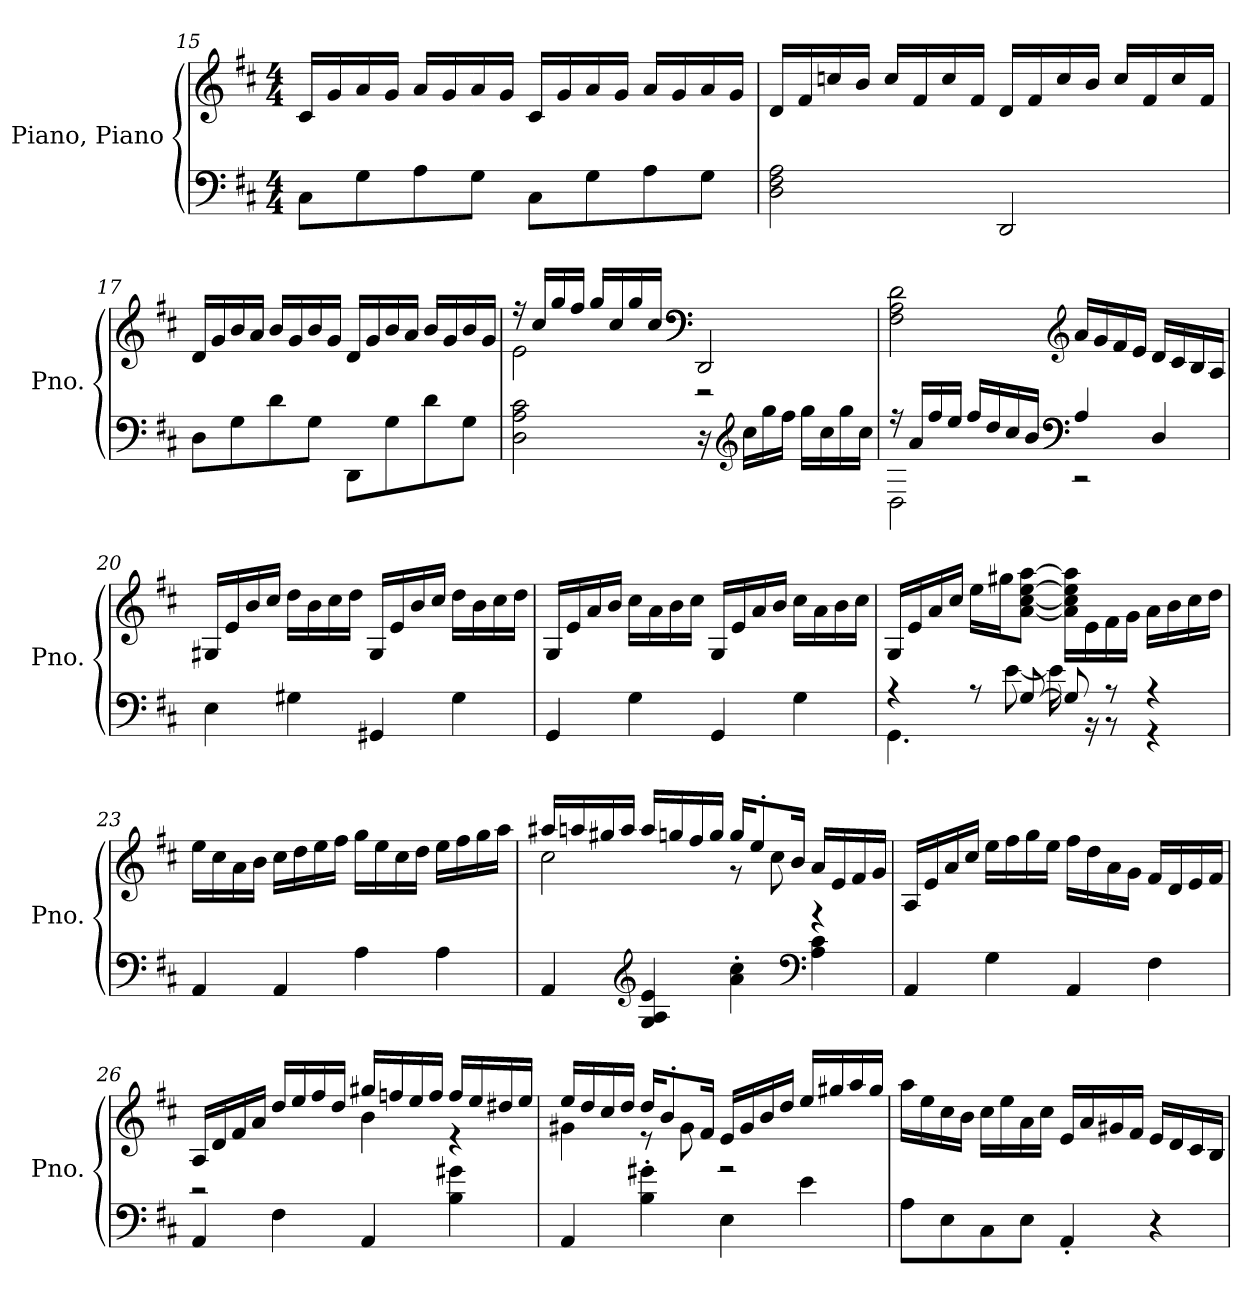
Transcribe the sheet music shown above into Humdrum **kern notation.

**kern	**kern
*part1	*part1
*staff2	*staff1
*I"Piano, Piano	*
*I'Pno.	*
!!LO:LB:g=z
*clefF4	*clefG2
*k[f#c#]	*k[f#c#]
*M4/4	*M4/4
=15	=15
8C#\L	16c#/LL
.	16g/
8G\	16a/
.	16g/JJ
8A\	16a/LL
.	16g/
8G\J	16a/
.	16g/JJ
8C#\L	16c#/LL
.	16g/
8G\	16a/
.	16g/JJ
8A\	16a/LL
.	16g/
8G\J	16a/
.	16g/JJ
=16	=16
2D\ 2F#\ 2A\	16d/LL
.	16f#/
.	16ccn/
.	16b/JJ
.	16cc/LL
.	16f#/
.	16cc/
.	16f#/JJ
2DD/	16d/LL
.	16f#/
.	16cc/
.	16b/JJ
.	16cc/LL
.	16f#/
.	16cc/
.	16f#/JJ
!!LO:LB:g=z
=17	=17
8D\L	16d/LL
.	16g/
8G\	16b/
.	16a/JJ
8d\	16b/LL
.	16g/
8G\J	16b/
.	16g/JJ
8DD\L	16d/LL
.	16g/
8G\	16b/
.	16a/JJ
8d\	16b/LL
.	16g/
8G\J	16b/
.	16g/JJ
=18	=18
*	*^
2D\ 2A\ 2c#\	16r	2e\
.	16cc#/LL	.
.	16gg/	.
.	16ff#/JJ	.
.	16gg/LL	.
.	16cc#/	.
.	16gg/	.
.	16cc#/JJ	.
*	*clefF4	*
16r	2DD/	2r
*clefG2	*	*
16cc#\LL	.	.
16gg\	.	.
16ff#\JJ	.	.
16gg\LL	.	.
16cc#\	.	.
16gg\	.	.
16cc#\JJ	.	.
*	*v	*v
!!LO:LB:g=z
=19	=19
*^	*
16r	2D\	2F#\ 2A\ 2d\
16a/LL	.	.
16ff#/	.	.
16ee/JJ	.	.
16ff#/LL	.	.
16dd/	.	.
16cc#/	.	.
16b/JJ	.	.
*clefF4	*	*clefG2
4A/	2r	16a/LL
.	.	16g/
.	.	16f#/
.	.	16e/JJ
4D/	.	16d/LL
.	.	16c#/
.	.	16B/
.	.	16A/JJ
*v	*v	*
=20	=20
4E\	16G#X/LL
.	16e/
.	16b/
.	16cc#/JJ
4G#X\	16dd\LL
.	16b\
.	16cc#\
.	16dd\JJ
4GG#X/	16G#/LL
.	16e/
.	16b/
.	16cc#/JJ
4G#\	16dd\LL
.	16b\
.	16cc#\
.	16dd\JJ
!!LO:LB:g=z
=21	=21
4GG/	16G/LL
.	16e/
.	16a/
.	16b/JJ
4G\	16cc#\LL
.	16a\
.	16b\
.	16cc#\JJ
4GG/	16G/LL
.	16e/
.	16a/
.	16b/JJ
4G\	16cc#\LL
.	16a\
.	16b\
.	16cc#\JJ
=22	=22
*^	*
4r	4.GG\	16G/LL
.	.	16e/
.	.	16a/
.	.	16cc#/JJ
8r	.	16ee\LL
.	.	16gg#X\J
[8G/	[8e\	[8a\ [8cc#\ [8ee\ [8aa\J
8G/]	16e\]	16a\] 16cc#\] 16ee\] 16aa\]LL
.	16r	16e\
8r	8r	16f#\
.	.	16g\JJ
4r	4r	16a\LL
.	.	16b\
.	.	16cc#\
.	.	16dd\JJ
*v	*v	*
!!LO:LB:g=z
=23	=23
4AA/	16ee\LL
.	16cc#\
.	16a\
.	16b\JJ
4AA/	16cc#\LL
.	16dd\
.	16ee\
.	16ff#\JJ
4A\	16gg\LL
.	16ee\
.	16cc#\
.	16dd\JJ
4A\	16ee\LL
.	16ff#\
.	16gg\
.	16aa\JJ
=24	=24
*	*^
4AA/	16aa#X/LL	2cc#\
.	16aan/	.
.	16gg#X/	.
.	16aa/JJ	.
*clefG2	*	*
4G/ 4A/ 4e/	16aa/LL	.
.	16ggn/	.
.	16ff#/	.
.	16gg/JJ	.
4a\' 4cc#\'	16gg/KL	8r
.	8ee'/	.
.	.	8cc#\
.	16b/Jk	.
*clefF4	*	*
4A\ 4c#\	16a/LL	4r
.	16e/	.
.	16f#/	.
.	16g/JJ	.
*	*v	*v
!!LO:PB:g=z
=25	=25
4AA/	16A/LL
.	16e/
.	16a/
.	16cc#/JJ
4G\	16ee\LL
.	16ff#\
.	16gg\
.	16ee\JJ
4AA/	16ff#\LL
.	16dd\
.	16a\
.	16g\JJ
4F#\	16f#/LL
.	16d/
.	16e/
.	16f#/JJ
=26	=26
*	*^
4AA/	16A/LL	2r
.	16d/	.
.	16f#/	.
.	16a/JJ	.
4F#\	16dd/LL	.
.	16ee/	.
.	16ff#/	.
.	16dd/JJ	.
4AA/	16gg#X/LL	4b\
.	16ffn/	.
.	16ee/	.
.	16ff/JJ	.
4B\ 4g#X\	16ff/LL	4r
.	16ee/	.
.	16dd#X/	.
.	16ee/JJ	.
!!LO:LB:g=z	!!
=27	=27	=27
4AA/	16ee/LL	4g#X\
.	16dd/	.
.	16cc#/	.
.	16dd/JJ	.
4B\' 4g#X\'	16dd/KL	8r
.	8b'/	.
.	.	8g#\
.	16f#/Jk	.
4E\	16e/LL	2r
.	16g#/	.
.	16b/	.
.	16dd/JJ	.
4e\	16ee/LL	.
.	16gg#X/	.
.	16aa/	.
.	16gg#/JJ	.
*	*v	*v
=28	=28
8A\L	16aa\LL
.	16ee\
8E\	16cc#\
.	16b\JJ
8C#\	16cc#\LL
.	16ee\
8E\J	16a\
.	16cc#\JJ
4AA'/	16e/LL
.	16a/
.	16g#X/
.	16f#/JJ
4r	16e/LL
.	16d/
.	16c#/
.	16B/JJ
=	=
*-	*-
